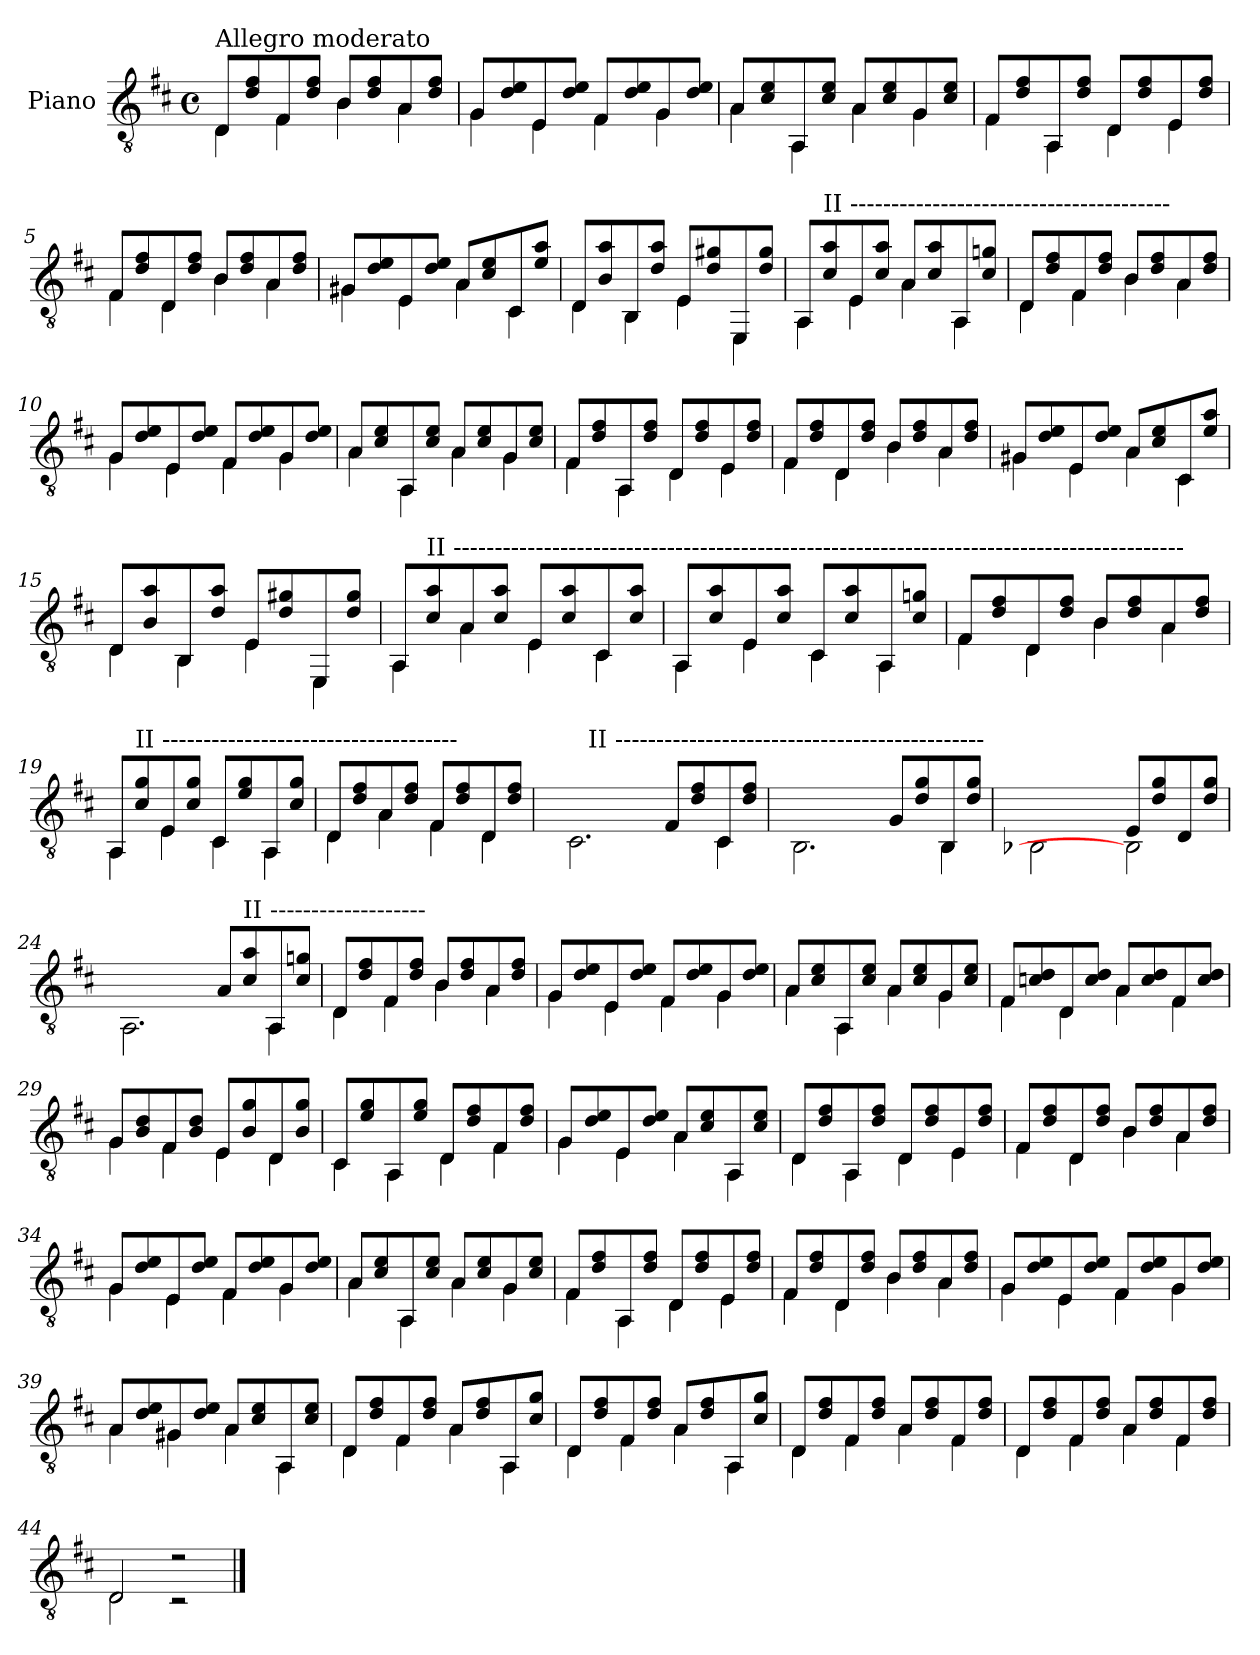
**kern
*part1
*staff1
*I"Piano
*I'Pno.
*clefGv2
*k[f#c#]
*M4/4
*met(c)
*MM120
=1
*^
!LO:TX:a:t=Allegro moderato	!
8D/L	4D\
8d/ 8f#/	.
8F#/	4F#\
8d/ 8f#/J	.
8B/L	4B\
8d/ 8f#/	.
8A/	4A\
8d/ 8f#/J	.
=2	=2
8G/L	4G\
8d/ 8e/	.
8E/	4E\
8d/ 8e/J	.
8F#/L	4F#\
8d/ 8e/	.
8G/	4G\
8d/ 8e/J	.
=3	=3
8A/L	4A\
8c#/ 8e/	.
8AA/	4AA\
8c#/ 8e/J	.
8A/L	4A\
8c#/ 8e/	.
8G/	4G\
8c#/ 8e/J	.
!!LO:LB:g=z	!!
=4	=4
8F#/L	4F#\
8d/ 8f#/	.
8AA/	4AA\
8d/ 8f#/J	.
8D/L	4D\
8d/ 8f#/	.
8E/	4E\
8d/ 8f#/J	.
=5	=5
8F#/L	4F#\
8d/ 8f#/	.
8D/	4D\
8d/ 8f#/J	.
8B/L	4B\
8d/ 8f#/	.
8A/	4A\
8d/ 8f#/J	.
=6	=6
8G#X/L	4G#\
8d/ 8e/	.
8E/	4E\
8d/ 8e/J	.
8A/L	4A\
8c#/ 8e/	.
8C#/	4C#\
8e/ 8a/J	.
!!LO:LB:g=z	!!
=7	=7
8D/L	4D\
8B/ 8a/	.
8BB/	4BB\
8d/ 8a/J	.
8E/L	4E\
8d/ 8g#X/	.
8EE/	4EE\
8d/ 8g#/J	.
=8	=8
8AA:/L	4AA\
!LO:TX:a:t=II ---------------------------------------	!
8c#/ 8a/	.
8E/	4E\
8c#/ 8a/J	.
8A/L	4A\
8c#/ 8a/	.
8AA/	4AA\
8c#/ 8gn/J	.
=9	=9
8D/L	4D\
8d/ 8f#/	.
8F#/	4F#\
8d/ 8f#/J	.
8B/L	4B\
8d/ 8f#/	.
8A/	4A\
8d/ 8f#/J	.
!!LO:LB:g=z	!!
=10	=10
8G/L	4G\
8d/ 8e/	.
8E/	4E\
8d/ 8e/J	.
8F#/L	4F#\
8d/ 8e/	.
8G/	4G\
8d/ 8e/J	.
=11	=11
8A/L	4A\
8c#/ 8e/	.
8AA/	4AA\
8c#/ 8e/J	.
8A/L	4A\
8c#/ 8e/	.
8G/	4G\
8c#/ 8e/J	.
=12	=12
8F#/L	4F#\
8d/ 8f#/	.
8AA/	4AA\
8d/ 8f#/J	.
8D/L	4D\
8d/ 8f#/	.
8E/	4E\
8d/ 8f#/J	.
!!LO:LB:g=z	!!
=13	=13
8F#/L	4F#\
8d/ 8f#/	.
8D/	4D\
8d/ 8f#/J	.
8B/L	4B\
8d/ 8f#/	.
8A/	4A\
8d/ 8f#/J	.
=14	=14
8G#X/L	4G#\
8d/ 8e/	.
8E/	4E\
8d/ 8e/J	.
8A/L	4A\
8c#/ 8e/	.
8C#/	4C#\
8e/ 8a/J	.
=15	=15
8D/L	4D\
8B/ 8a/	.
8BB/	4BB\
8d/ 8a/J	.
8E/L	4E\
8d/ 8g#X/	.
8EE/	4EE\
8d/ 8g#/J	.
!!LO:LB:g=z	!!
=16	=16
8AA:/L	4AA\
!LO:TX:a:t=II -----------------------------------------------------------------------------------------	!
8c#/ 8a/	.
8A/	4A\
8c#/ 8a/J	.
8E/L	4E\
8c#/ 8a/	.
8C#/	4C#\
8c#/ 8a/J	.
=17	=17
8AA/L	4AA\
8c#/ 8a/	.
8E/	4E\
8c#/ 8a/J	.
8C#/L	4C#\
8c#/ 8a/	.
8AA/	4AA\
8c#/ 8gn/J	.
=18	=18
8F#/L	4F#\
8d/ 8f#/	.
8D/	4D\
8d/ 8f#/J	.
8B/L	4B\
8d/ 8f#/	.
8A/	4A\
8d/ 8f#/J	.
!!LO:LB:g=z	!!
=19	=19
8AA:/L	4AA\
!LO:TX:a:t=II ------------------------------------	!
8c#/ 8g/	.
8E/	4E\
8c#/ 8g/J	.
8C#/L	4C#\
8e/ 8g/	.
8AA/	4AA\
8c#/ 8g/J	.
=20	=20
8D/L	4D\
8d/ 8f#/	.
8A/	4A\
8d/ 8f#/J	.
8F#/L	4F#\
8d/ 8f#/	.
8D/	4D\
8d/ 8f#/J	.
=21	=21
8Cn:/Lyy	2.C\
!LO:TX:a:t=II ---------------------------------------------	!
8d/ 8f#/	.
8A/	.
8d/ 8f#/J	.
8F#/L	.
8d/ 8f#/	.
8C/	4C\
8d/ 8f#/J	.
!!LO:PB:g=z	!!
=22	=22
8BB/Lyy	2.BB\
8d/ 8g/	.
8D/	.
8d/ 8g/J	.
8G/L	.
8d/ 8g/	.
8BB/	4BB\
8d/ 8g/J	.
=23	=23
[8BB-X/Lyy	2BB-\
8d/ 8g#X/	.
8Fn/	.
8d/ 8g#/J	.
8E/L	2BB-\]
8d/ 8g#/	.
8D/	.
8d/ 8g#/J	.
=24	=24
8AA/Lyy	2.AA\
8d/ 8g#X/	.
8E/	.
8d/ 8g#/J	.
8A:/L	.
!LO:TX:a:t=II -------------------	!
8c#/ 8a/	.
8AA/	4AA\
8c#/ 8gn/J	.
!!LO:LB:g=z	!!
=25	=25
8D/L	4D\
8d/ 8f#/	.
8F#/	4F#\
8d/ 8f#/J	.
8B/L	4B\
8d/ 8f#/	.
8A/	4A\
8d/ 8f#/J	.
=26	=26
8G/L	4G\
8d/ 8e/	.
8E/	4E\
8d/ 8e/J	.
8F#/L	4F#\
8d/ 8e/	.
8G/	4G\
8d/ 8e/J	.
=27	=27
8A/L	4A\
8c#/ 8e/	.
8AA/	4AA\
8c#/ 8e/J	.
8A/L	4A\
8c#/ 8e/	.
8G/	4G\
8c#/ 8e/J	.
!!LO:LB:g=z	!!
=28	=28
8F#/L	4F#\
8cn/ 8d/	.
8D/	4D\
8c/ 8d/J	.
8A/L	4A\
8c/ 8d/	.
8F#/	4F#\
8c/ 8d/J	.
=29	=29
8G/L	4G\
8B/ 8d/	.
8F#/	4F#\
8B/ 8d/J	.
8E/L	4E\
8B/ 8g/	.
8D/	4D\
8B/ 8g/J	.
=30	=30
8C#/L	4C#\
8e/ 8g/	.
8AA/	4AA\
8e/ 8g/J	.
8D/L	4D\
8d/ 8f#/	.
8F#/	4F#\
8d/ 8f#/J	.
!!LO:LB:g=z	!!
=31	=31
8G/L	4G\
8d/ 8e/	.
8E/	4E\
8d/ 8e/J	.
8A/L	4A\
8c#/ 8e/	.
8AA/	4AA\
8c#/ 8e/J	.
=32	=32
8D/L	4D\
8d/ 8f#/	.
8AA/	4AA\
8d/ 8f#/J	.
8D/L	4D\
8d/ 8f#/	.
8E/	4E\
8d/ 8f#/J	.
=33	=33
8F#/L	4F#\
8d/ 8f#/	.
8D/	4D\
8d/ 8f#/J	.
8B/L	4B\
8d/ 8f#/	.
8A/	4A\
8d/ 8f#/J	.
!!LO:LB:g=z	!!
=34	=34
8G/L	4G\
8d/ 8e/	.
8E/	4E\
8d/ 8e/J	.
8F#/L	4F#\
8d/ 8e/	.
8G/	4G\
8d/ 8e/J	.
=35	=35
8A/L	4A\
8c#/ 8e/	.
8AA/	4AA\
8c#/ 8e/J	.
8A/L	4A\
8c#/ 8e/	.
8G/	4G\
8c#/ 8e/J	.
=36	=36
8F#/L	4F#\
8d/ 8f#/	.
8AA/	4AA\
8d/ 8f#/J	.
8D/L	4D\
8d/ 8f#/	.
8E/	4E\
8d/ 8f#/J	.
!!LO:LB:g=z	!!
=37	=37
8F#/L	4F#\
8d/ 8f#/	.
8D/	4D\
8d/ 8f#/J	.
8B/L	4B\
8d/ 8f#/	.
8A/	4A\
8d/ 8f#/J	.
=38	=38
8G/L	4G\
8d/ 8e/	.
8E/	4E\
8d/ 8e/J	.
8F#/L	4F#\
8d/ 8e/	.
8G/	4G\
8d/ 8e/J	.
=39	=39
8A/L	4A\
8d/ 8e/	.
8G#X/	4G#\
8d/ 8e/J	.
8A/L	4A\
8c#/ 8e/	.
8AA/	4AA\
8c#/ 8e/J	.
!!LO:LB:g=z	!!
=40	=40
8D/L	4D\
8d/ 8f#/	.
8F#/	4F#\
8d/ 8f#/J	.
8A/L	4A\
8d/ 8f#/	.
8AA/	4AA\
8c#/ 8g/J	.
=41	=41
8D/L	4D\
8d/ 8f#/	.
8F#/	4F#\
8d/ 8f#/J	.
8A/L	4A\
8d/ 8f#/	.
8AA/	4AA\
8c#/ 8g/J	.
=42	=42
8D/L	4D\
8d/ 8f#/	.
8F#/	4F#\
8d/ 8f#/J	.
8A/L	4A\
8d/ 8f#/	.
8F#/	4F#\
8d/ 8f#/J	.
!!LO:LB:g=z	!!
=43	=43
8D/L	4D\
8d/ 8f#/	.
8F#/	4F#\
8d/ 8f#/J	.
8A/L	4A\
8d/ 8f#/	.
8F#/	4F#\
8d/ 8f#/J	.
=44	=44
2D/	2D\
2r	2r
*v	*v
==
*-
